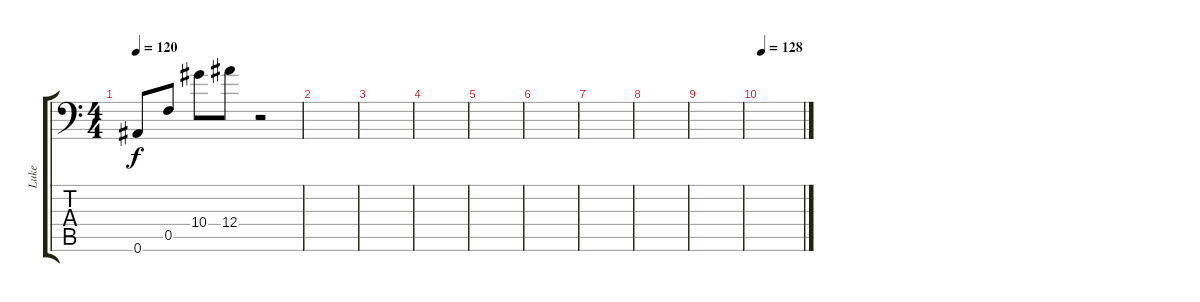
\track ("Luke" "Luke") {instrument distortionguitar}
\staff {score tabs}
\tuning (C4 G3 Eb3 Bb2 F2 Bb1) {hide}
\ts (4 4)
\tempo 120
\clef f4
\ks c
0.6.8{dy f} 0.5.8 10.4.8 12.4.8 r.2 |
|
|
|
|
|
|
|
|
\tempo 128
